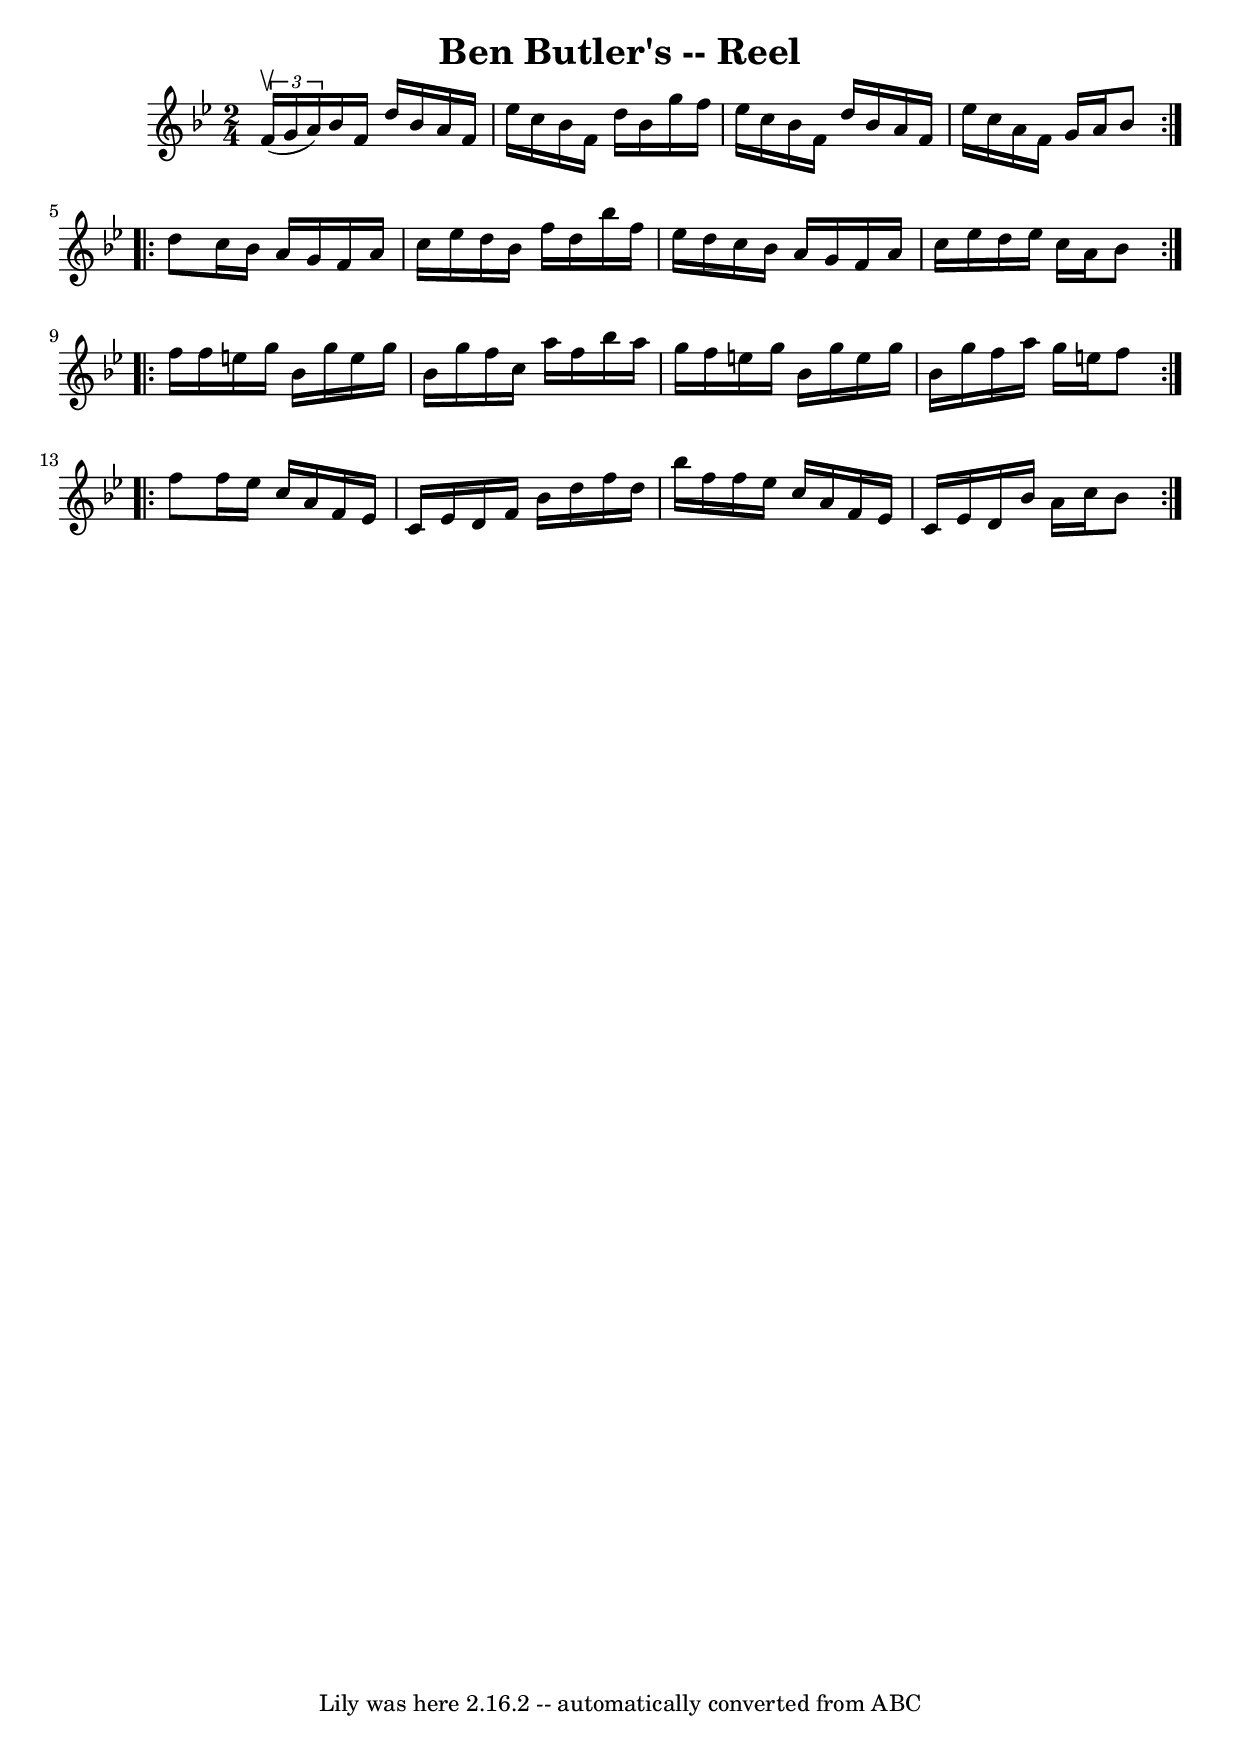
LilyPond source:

\version "2.7.40"
\include "Mammoth.ily"
\header {
	book = "Ryan's Mammoth Collection"
	crossRefNumber = "1"
	footnotes = "\\\\387"
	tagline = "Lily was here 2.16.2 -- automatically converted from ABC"
	title = "Ben Butler's -- Reel"
}
voicedefault =  {
\set Score.defaultBarType = "empty"

\repeat volta 2 {
\time 2/4 \key bes \major   \times 2/3 { f'16^\upbow(g'16 a'16) } 
|
 bes'16 f'16 d''16 bes'16 a'16 f'16 ees''16    
c''16    |
 bes'16 f'16 d''16 bes'16 g''16 f''16    
ees''16 c''16    |
 bes'16 f'16 d''16 bes'16 a'16    
f'16 ees''16 c''16    |
 a'16 f'16 g'16 a'16 bes'8  } 
    \repeat volta 2 { d''8  |
 c''16 bes'16 a'16 g'16    
f'16 a'16 c''16 ees''16    |
 d''16 bes'16 f''16    
d''16 bes''16 f''16 ees''16 d''16    |
 c''16 bes'16    
a'16 g'16 f'16 a'16 c''16 ees''16    |
 d''16 ees''16 
 c''16 a'16 bes'8  }     \repeat volta 2 { f''16 f''16  |
   
 e''16 g''16 bes'16 g''16 e''16 g''16 bes'16 g''16    
|
 f''16 c''16 a''16 f''16 bes''16 a''16 g''16    
f''16    |
 e''16 g''16 bes'16 g''16 e''16 g''16    
bes'16 g''16    |
 f''16 a''16 g''16 e''16 f''8  }     
\repeat volta 2 { f''8  |
 f''16 ees''16 c''16 a'16    
f'16 ees'16 c'16 ees'16    |
 d'16 f'16 bes'16 d''16  
 f''16 d''16 bes''16 f''16    |
 f''16 ees''16 c''16    
a'16 f'16 ees'16 c'16 ees'16    |
 d'16 bes'16 a'16   
 c''16 bes'8    }   
}

\score{
    <<

	\context Staff="default"
	{
	    \voicedefault 
	}

    >>
	\layout {
	}
	\midi {}
}
